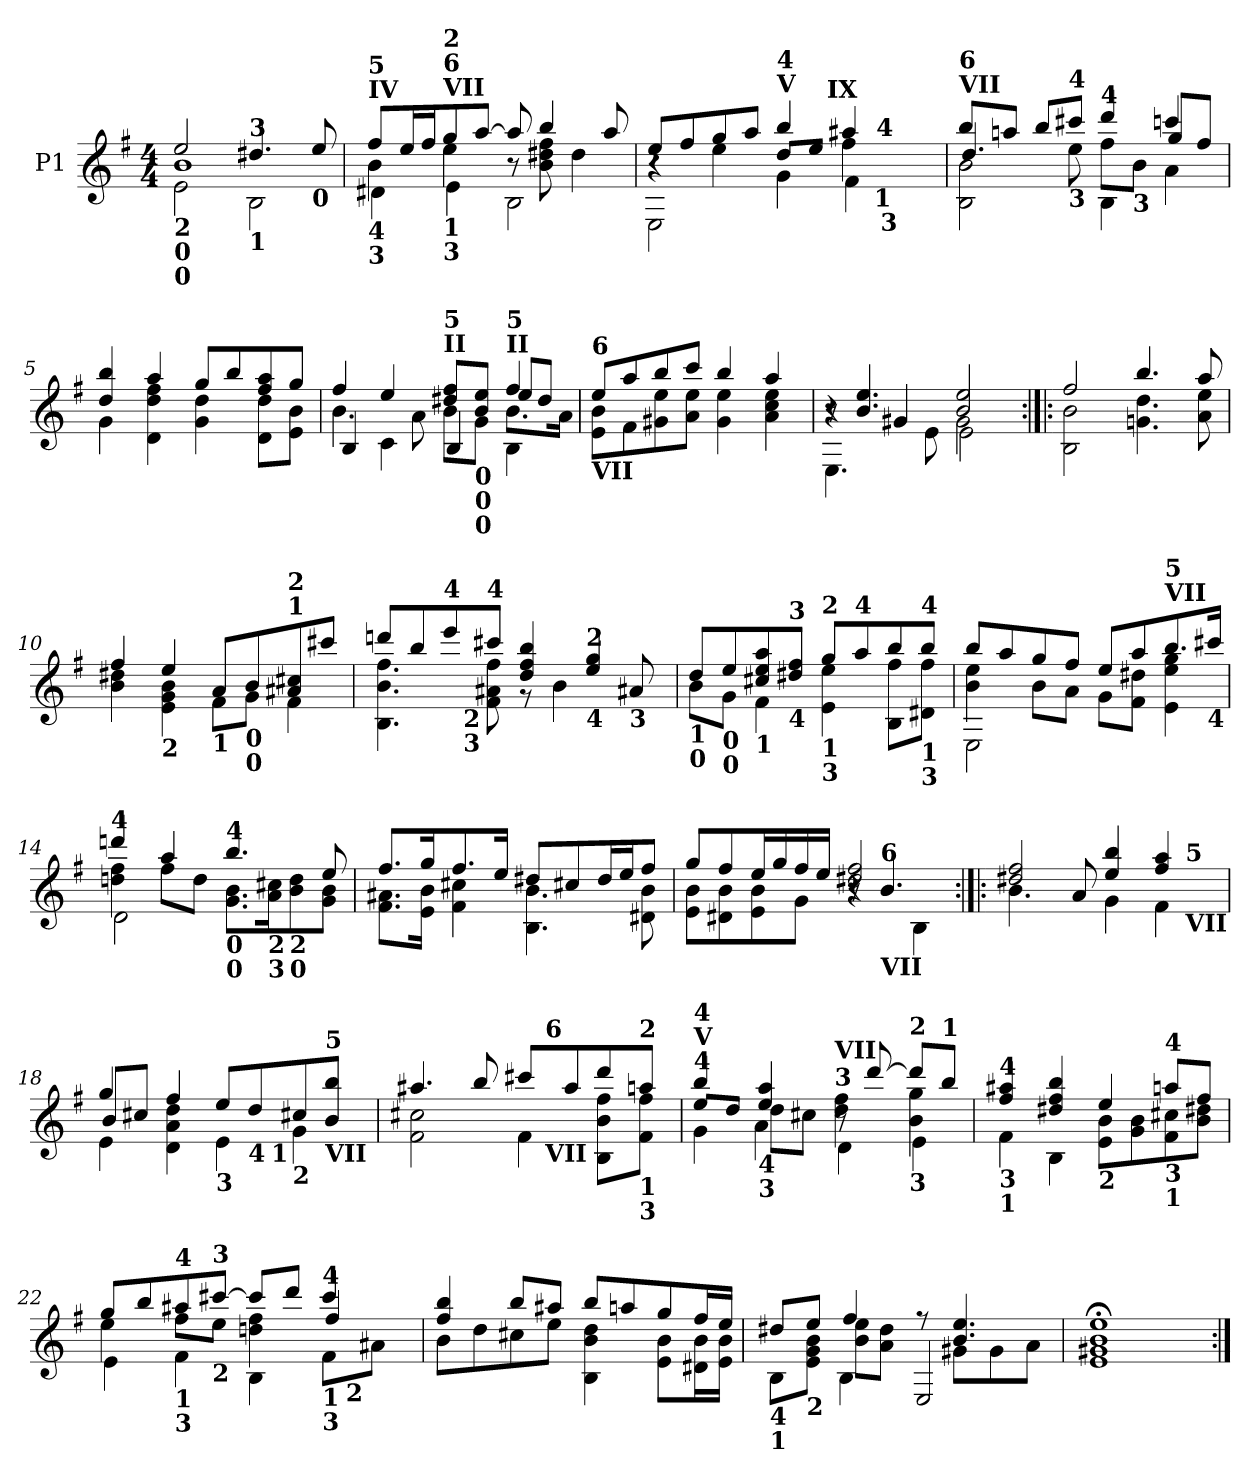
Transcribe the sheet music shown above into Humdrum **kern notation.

**kern
*part1
*staff1
*I"P1
!!LO:PB:g=z
*clefG2
*ITrd7c12
*k[f#]
*G:
*M4/4
*MM60
=1
*^
*	*^
!LO:TX:b:B:t=2	!	!
!LO:TX:b:B:t=0	!	!
!LO:TX:b:B:t=0	!	!
2ei/	1Bi	2Ei\
!LO:TX:a:B:t=3	!	!
!LO:TX:b:B:t=1	!	!
4.d#Xi/	.	2BBi\
!LO:TX:b:B:t=0	!	!
8ei/	.	.
=2	=2	=2
!LO:TX:a:B:t=IV	!	!
!LO:TX:B:t=5	!	!
!LO:TX:b:B:t=4	!	!
!LO:TX:b:B:t=3	!	!
8f#i/L	4Bi\	4D#Xi\
16ei/L	.	.
16f#i/J	.	.
!LO:TX:a:B:t=VII	!	!
!LO:TX:B:t=6	!	!
!LO:TX:b:B:t=1	!	!
!LO:TX:a:B:t=2	!	!
!LO:TX:b:B:t=3	!	!
8gi/	4ei\	4Ei\
[>8ai/J	.	.
8ai/]	8r	2BBi\
4bi/	8Bi\ 8d#Xi 8f#i	.
.	4d#i\	.
8ai/	.	.
=3	=3	=3
!LO:TX:b:B:t=3	!	!
*^	*^	*^
8ei/L	4r	2EEi\	2ryy	2ryy	2ryy
8f#i/	.	.	.	.	.
8gi/	4ei\	.	.	.	.
8ai/J	.	.	.	.	.
!LO:TX:a:B:t=V	!	!	!	!	!
!LO:TX:B:t=4	!	!	!	!	!
4bi/	8di/L	4Gi\	4ryy	4ryy	4ryy
.	8ei/J	.	.	.	.
!LO:TX:a:B:cj:t=IX	!	!	!	!	!
4a#Xi/	4f#i\	4F#i\	16ryy	16ryy	16ryy
.	.	.	128ryy	128...ryy	64ryy
.	.	.	256ryy	.	.
.	.	.	1024ryy	.	.
!	!	!	!LO:TX:b:B:t=1	!	!
.	.	.	8ryy	.	.
!	!	!	!	!LO:TX:a:B:t=4	!
.	.	.	.	8ryy	.
.	.	.	.	.	512.ryy
!	!	!	!	!	!LO:TX:b:B:t=3
.	.	.	.	.	8ryy
.	.	.	32ryy	.	.
.	.	.	.	32ryy	.
.	.	.	.	.	32ryy
.	.	.	64ryy	.	.
.	.	.	.	64ryy	.
.	.	.	.	.	128ryy
.	.	.	.	.	256ryy
.	.	.	512.ryy	.	.
.	.	.	.	1024ryy	1024ryy
!!LO:LB:g=z	!!	!!	!!	!!	!!
=4	=4	=4	=4	=4	=4
!LO:TX:a:B:t=VII	!	!	!	!	!
!LO:TX:B:t=6	!	!	!	!	!
*	*	*v	*v	*v	*v
8bi/L	4.di/	2BBi\ 2Bi
8ani/J	.	.
8bi/L	.	.
!LO:TX:a:B:t=4	!	!
!LO:TX:b:B:t=3	!	!
8cc#Xi/J	8ei\	.
!LO:TX:a:B:t=4	!	!
4ddi/	8f#i\L	4BBi\
!	!LO:TX:b:B:t=3	!
.	8Bi\J	.
4ccni/	8gi/L	4Ai\
.	8f#i/J	.
*	*v	*v
=5	=5
4di/ 4bi	4Gi\
4ai/	4Di\ 4di 4f#i
8gi/L	4Gi\ 4di
8bi/	.
8f#i/ 8ai	8Di\ 8diL
8gi/J	8Ei\ 8BiJ
=6	=6
*^	*^
4f#i/	4.Bi\	2ryy	4BBi/
4ei/	.	.	4Ci\
.	8Ai\	.	.
!LO:TX:a:B:t=II	!	!	!
!LO:TX:B:t=5	!	!	!
8d#Xi/ 8f#iL	8Bi\L	4ryy	4BBi/
!LO:TX:b:B:t=0	!	!	!
!LO:TX:b:B:t=0	!	!	!
!LO:TX:b:B:t=0	!	!	!
8Bi/ 8eiJ	8Gi\J	.	.
!LO:TX:a:B:t=II	!	!	!
!LO:TX:B:t=5	!	!	!
4f#i/	8ei/L	8.Bi\L	4BBi\
.	8d#i/J	.	.
.	.	16Ai\Jk	.
*	*	*v	*v
!!LO:LB:g=z
=7	=7	=7
!LO:TX:b:B:t=VII	!	!
!LO:TX:B:t=6	!	!
*	*v	*v
8ei/L	8Ei\ 8BiL
8ai/	8F#i\
8bi/	8G#Xi\ 8ei
8cci/J	8Ai\ 8eiJ
4bi/	4G#i\ 4ei
4ai/	4Ai\ 4ci 4ei
=8	=8
*	*^
8r	4r	4.EEi\
4.Bi/ 4.ei	.	.
.	4G#Xi/	.
.	.	8Ei\
2Bi/ 2ei	2G#i\	2Ei\
*	*v	*v
=9:|!|:	=9:|!|:
2f#i/	2BBi\ 2Bi
4.bi/	4.Gni\ 4.di
8ai/	8Ai\ 8ei
=10	=10
4f#i/	4Bi\ 4d#Xi
!LO:TX:b:B:t=2	!
4ei/	4Ei\ 4Gi 4Bi
!LO:TX:b:B:t=1	!
8Ai/L	8F#i\L
!LO:TX:b:B:t=0	!
!LO:TX:b:B:t=0	!
8Bi/	8Gi\J
!LO:TX:a:B:t=1	!
!LO:TX:a:B:t=2	!
8A#Xi/ 8c#Xi	4F#i\
8cc#Xi/J	.
!!LO:LB:g=z	!!
=11	=11
*	*^
8ddni/L	4.BBi\ 4.Bi 4.f#i	4ryy
8bi/	.	.
!LO:TX:a:B:t=4	!	!
8eei/	.	32..ryy
!	!	!LO:TX:b:B:t=2
!	!	!LO:TX:b:B:t=3
.	.	2ryy
!LO:TX:a:B:t=4	!	!
8cc#Xi/J	8F#i\ 8A#Xi 8f#i	.
4di/ 4f#i 4bi	8r	.
.	4Bi\	.
!LO:TX:b:B:t=4	!	!
!LO:TX:a:B:t=2	!	!
4ei/ 4gi	.	.
.	.	8ryy
!	!LO:TX:b:B:t=3	!
.	8A#Xi/	.
.	.	16ryy
.	.	128ryy
=12	=12	=12
!LO:TX:b:B:t=1	!	!
!LO:TX:b:B:t=0	!	!
*	*v	*v
8di/L	8Bi\L
!LO:TX:b:B:t=0	!
!LO:TX:b:B:t=0	!
8ei/	8Gi\J
!LO:TX:b:B:t=1	!
8c#Xi/ 8ei 8ai	4F#i\
!LO:TX:a:B:t=3	!
!LO:TX:b:B:t=4	!
8d#Xi/ 8f#iJ	.
!LO:TX:b:B:t=1	!
!LO:TX:a:B:t=2	!
!LO:TX:b:B:t=3	!
8gi/L	4Ei\ 4ei
!LO:TX:a:B:t=4	!
8ai/	.
8bi/	8BBi\ 8f#iL
!LO:TX:a:B:t=4	!
!LO:TX:b:B:t=1	!
!LO:TX:b:B:t=3	!
8bi/J	8D#Xi\ 8f#iJ
=13	=13
*	*^
8bi/L	4Bi\ 4ei	2EEi\
8ai/	.	.
8gi/	8Bi\L	.
8f#i/J	8Ai\J	.
8ei/L	8Gi\L	2ryy
8ai/	8F#i\ 8d#XiJ	.
!LO:TX:a:B:t=VII	!	!
!LO:TX:B:t=5	!	!
8.bi/	4Ei\ 4ei 4gi	.
!LO:TX:b:B:t=4	!	!
16cc#Xi/Jk	.	.
!!LO:LB:g=z	!!	!!
=14	=14	=14
!LO:TX:a:B:t=4	!	!
4ddni/	4dni\ 4f#i	2Di\
4ai/	8f#i\L	.
.	8di\J	.
!LO:TX:a:B:t=4	!	!
!LO:TX:b:B:t=0	!	!
!LO:TX:b:B:t=0	!	!
4.bi/	8.Gi\ 8.BiL	2ryy
!	!LO:TX:b:B:t=2	!
!	!LO:TX:b:B:t=3	!
.	16Ai\ 16c#Xik	.
!	!LO:TX:b:B:t=2	!
!	!LO:TX:b:B:t=0	!
.	8Bi\ 8di	.
8ei/	8Gi\ 8BiJ	.
*	*v	*v
=15	=15
8.f#i/L	8.F#i\ 8.A#XiL
16gi/k	16Ei\ 16BiJk
8.f#i/	4F#i\ 4c#Xi
16ei/Jk	.
8d#Xi/L	4.BBi\ 4.Bi
8c#Xi/	.
16d#i/L	.
16ei/J	.
8f#i/J	8D#Xi\ 8Bi
=16	=16
*	*^
8gi/L	8Ei\ 8BiL	2ryy
8f#i/	8D#Xi\ 8Bi	.
16ei/L	8Ei\ 8Bi	.
16gi/	.	.
16f#i/	8Gi\J	.
16ei/JJ	.	.
2d#Xi/ 2f#i	8r	4r
!	!LO:TX:b:B:t=VII	!
!	!LO:TX:B:t=6	!
.	4.Bi/	.
.	.	4BBi\
!!LO:LB:g=z	!!	!!
=17:|!|:	=17:|!|:	=17:|!|:
2d#Xi/ 2f#i	4.Bi\	2ryy
.	8Ai/	.
4ei/ 4bi	4Gi\	4ryy
4f#i/ 4ai	4F#i\	16..ryy
!	!	!LO:TX:b:B:t=VII
!	!	!LO:TX:B:t=5
.	.	8ryy
.	.	64ryy
=18	=18	=18
*	*	*^
4gi/	8Bi/L	4Ei\	2ryy
.	8c#Xi/J	.	.
4f#i/	4Di\ 4Ai 4di	2.ryy	.
!LO:TX:b:B:t=3	!	!	!
8ei/L	4Ei\	.	8ryy
!LO:TX:b:B:t=4	!	!	!
8di/	.	.	16ryy
.	.	.	1024ryy
!	!	!	!LO:TX:b:B:t=1
.	.	.	4ryy
!LO:TX:b:B:t=2	!	!	!
8c#Xi/	4Gi\	.	.
!LO:TX:b:B:t=VII	!	!	!
!LO:TX:B:t=5	!	!	!
8Bi/ 8biJ	.	.	.
.	.	.	32ryy
.	.	.	64ryy
.	.	.	128...ryy
*	*	*v	*v
=19	=19	=19
4.a#Xi/	2F#i\ 2c#Xi	2ryy
8bi/	.	.
8cc#Xi/L	4F#i\	16ryy
.	.	128ryy
!	!	!LO:TX:b:B:t=VII
!	!	!LO:TX:B:t=6
.	.	4ryy
8a#i/	.	.
8ddi/	8BBi\ 8Bi 8f#iL	.
.	.	8ryy
!LO:TX:b:B:t=1	!	!
!LO:TX:b:B:t=3	!	!
!LO:TX:a:B:t=2	!	!
8ani/J	8F#i\ 8f#iJ	.
.	.	32..ryy
!!LO:LB:g=z	!!	!!
=20	=20	=20
!LO:TX:a:B:t=4	!	!
!LO:TX:a:B:t=V	!	!
!LO:TX:B:t=4	!	!
4bi/	8ei/L	4Gi\
.	8di/J	.
!LO:TX:b:B:t=4	!	!
!LO:TX:b:B:t=3	!	!
4ei/ 4ai	8di\L	4Ai\
.	8c#Xi\J	.
!LO:TX:a:B:t=VII	!	!
!LO:TX:B:t=3	!	!
8r	4di\ 4f#i	4Di\
[>8ddi/	.	.
!LO:TX:B:t=2	!	!
!LO:TX:b:B:t=3	!	!
8ddi/L]	4Bi\ 4gi	4Ei\
!LO:TX:a:B:t=1	!	!
8bi/J	.	.
*	*v	*v
=21	=21
!LO:TX:b:B:t=3	!
!LO:TX:a:B:t=4	!
!LO:TX:b:B:t=1	!
4f#i/ 4a#Xi	4F#i\
4d#Xi/ 4f#i 4bi	4BBi\
!LO:TX:b:B:t=2	!
4ei/	8Ei\ 8BiL
.	8Gi\ 8Bi
!LO:TX:a:B:t=4	!
!LO:TX:b:B:t=3	!
!LO:TX:b:B:t=1	!
8ani/L	8F#i\ 8c#Xi
8f#i/J	8Bi\ 8d#XiJ
=22	=22
*^	*^
8gi/L	4ei\	4Ei\	2ryy
8bi/	.	.	.
!LO:TX:a:B:t=4	!	!	!
!LO:TX:b:B:t=1	!	!	!
!LO:TX:b:B:t=3	!	!	!
8a#Xi/	8f#i\L	4F#i\	.
!LO:TX:a:B:t=3	!	!	!
!LO:TX:b:B:t=2	!	!	!
[>8cc#Xi/J	8ei\J	.	.
8cc#i/L]	4dni\ 4f#i	4BBi\	4ryy
8ddi/J	.	.	.
!LO:TX:a:B:t=4	!	!	!
!LO:TX:b:B:t=1	!	!	!
!LO:TX:b:B:t=3	!	!	!
4cc#i/	4f#i/	8F#i\L	32...ryy
!	!	!	!LO:TX:b:B:t=2
.	.	.	8ryy
.	.	8A#Xi\J	.
.	.	.	16ryy
.	.	.	256ryy
*	*v	*v	*v
!!LO:LB:g=z
=23	=23
4f#i/ 4bi	8Bi\L
.	8di\
8bi/L	8c#Xi\
8a#Xi/J	8ei\J
8bi/L	4BBi\ 4Bi 4di
8ani/	.
8gi/	8Ei\ 8BiL
16f#i/L	16D#Xi\ 16BiL
16ei/JJ	16Ei\ 16BiJJ
=24	=24
*	*^
!LO:TX:b:B:t=4	!	!
!LO:TX:b:B:t=1	!	!
8d#Xi/L	8BBi\L	4ryy
!LO:TX:b:B:t=2	!	!
8ei/J	8Ei\ 8Gi 8BiJ	.
4f#i/	8Bi\ 8eiL	4BBi\
.	8Ai\ 8d#iJ	.
8r	8ryy	2EEi/
4.Bi/ 4.ei	8G#Xi\L	.
.	8G#i\	.
.	8Ai\J	.
=25	=25	=25
1e;i	1G#Xi 1Bi	1Ei
*v	*v	*v
=:|!
*-
